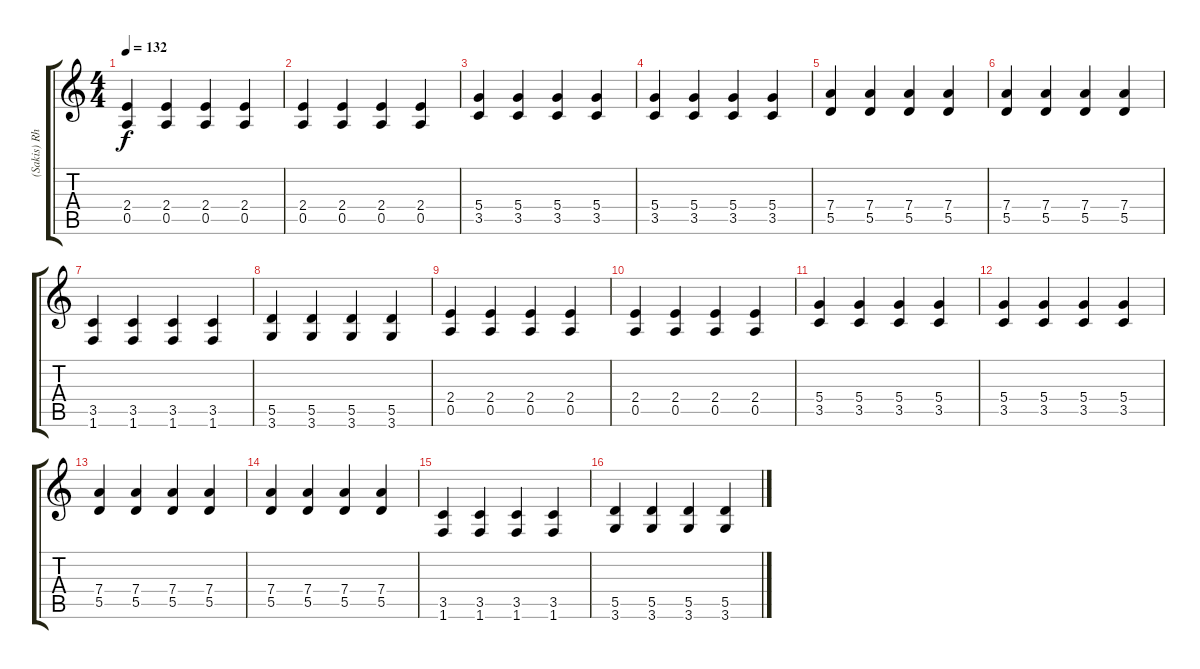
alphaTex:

\track ("(Sakis) Rhythm Guitar" "(Sakis) Rh") {instrument overdrivenguitar}
\staff {score tabs}
\tuning (E4 B3 G3 D3 A2 E2) {hide}
\ts (4 4)
\tempo 132
\clef g2
\ks c
(2.4 0.5).4{dy f volume 14 balance 9} (2.4 0.5).4 (2.4 0.5).4 (2.4 0.5).4 |
(2.4 0.5).4 (2.4 0.5).4 (2.4 0.5).4 (2.4 0.5).4 |
(5.4 3.5).4 (5.4 3.5).4 (5.4 3.5).4 (5.4 3.5).4 |
(5.4 3.5).4 (5.4 3.5).4 (5.4 3.5).4 (5.4 3.5).4 |
(7.4 5.5).4 (7.4 5.5).4 (7.4 5.5).4 (7.4 5.5).4 |
(7.4 5.5).4 (7.4 5.5).4 (7.4 5.5).4 (7.4 5.5).4 |
(3.5 1.6).4 (3.5 1.6).4 (3.5 1.6).4 (3.5 1.6).4 |
(5.5 3.6).4 (5.5 3.6).4 (5.5 3.6).4 (5.5 3.6).4 |
(2.4 0.5).4 (2.4 0.5).4 (2.4 0.5).4 (2.4 0.5).4 |
(2.4 0.5).4 (2.4 0.5).4 (2.4 0.5).4 (2.4 0.5).4 |
(5.4 3.5).4 (5.4 3.5).4 (5.4 3.5).4 (5.4 3.5).4 |
(5.4 3.5).4 (5.4 3.5).4 (5.4 3.5).4 (5.4 3.5).4 |
(7.4 5.5).4 (7.4 5.5).4 (7.4 5.5).4 (7.4 5.5).4 |
(7.4 5.5).4 (7.4 5.5).4 (7.4 5.5).4 (7.4 5.5).4 |
(3.5 1.6).4 (3.5 1.6).4 (3.5 1.6).4 (3.5 1.6).4 |
(5.5 3.6).4 (5.5 3.6).4 (5.5 3.6).4 (5.5 3.6).4
